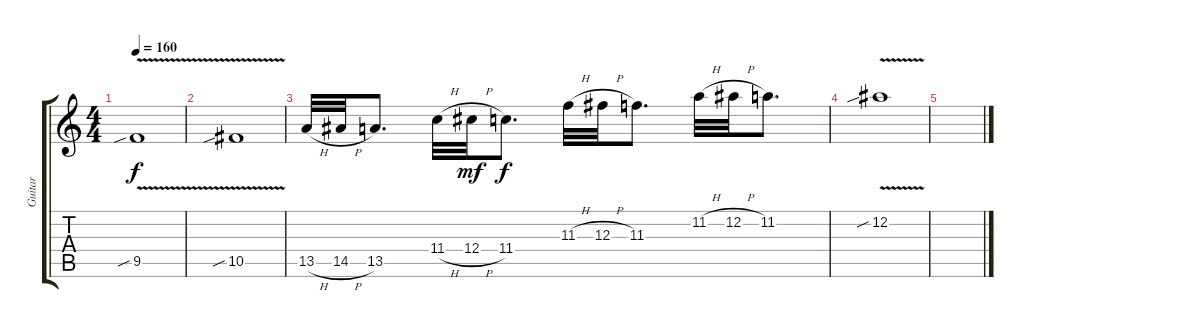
\track ("Guitar" "Guitar") {instrument overdrivenguitar}
\staff {score tabs}
\tuning (Eb4 Bb3 Gb3 Db3 Ab2 Eb2) {hide}
\ts (4 4)
\tempo 160
\clef g2
\ks c
9.5{v sib}.1{dy f} |
10.5{v sib}.1 |
13.5{h}.32 14.5{h}.32 13.5.8{d} 11.4{h}.32 12.4{h}.32{dy mf} 11.4.8{d dy f} 11.3{h}.32 12.3{h}.32 11.3.8{d} 11.2{h}.32 12.2{h}.32 11.2.8{d} |
12.2{v sib}.1 |
\section ("" "")
